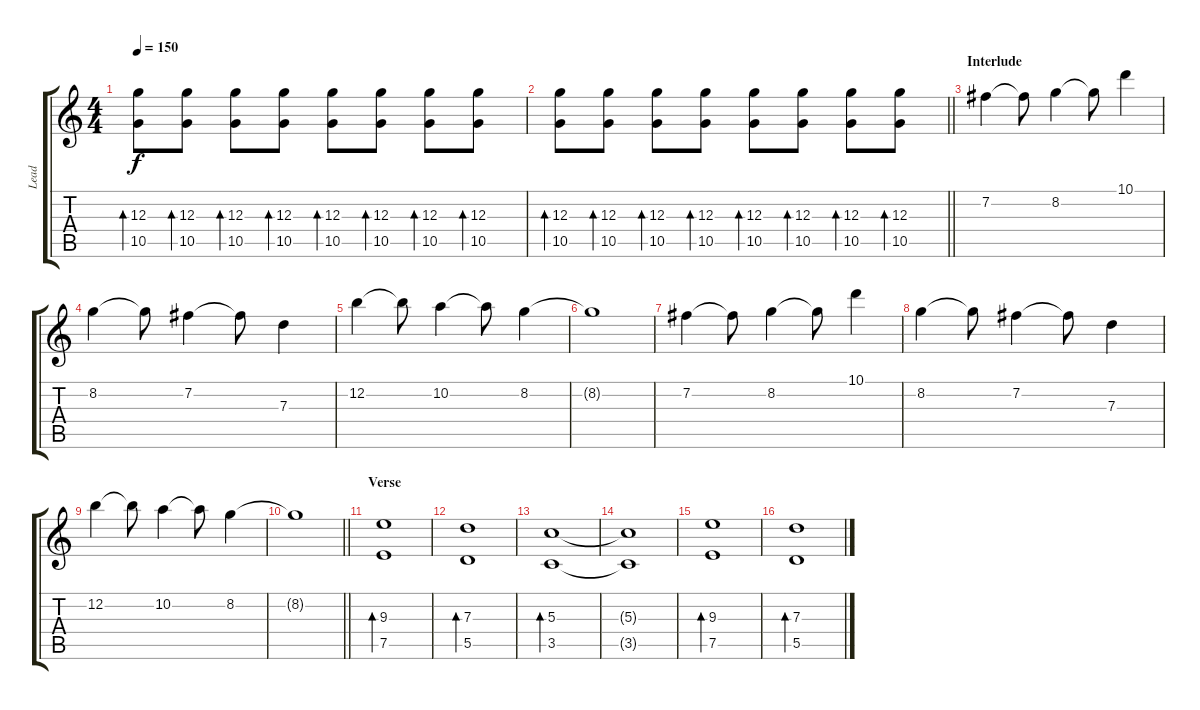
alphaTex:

\track ("Lead" "Lead") {instrument distortionguitar}
\staff {score tabs}
\tuning (E4 B3 G3 D3 A2 E2) {hide}
\ts (4 4)
\tempo 150
\clef g2
\ks c
(12.3 10.5).8{bd 120 dy f} (12.3 10.5).8{bd 120} (12.3 10.5).8{bd 120} (12.3 10.5).8{bd 120} (12.3 10.5).8{bd 120} (12.3 10.5).8{bd 120} (12.3 10.5).8{bd 120} (12.3 10.5).8{bd 120} |
\barLineRight lightlight
(12.3 10.5).8{bd 120} (12.3 10.5).8{bd 120} (12.3 10.5).8{bd 120} (12.3 10.5).8{bd 120} (12.3 10.5).8{bd 120} (12.3 10.5).8{bd 120} (12.3 10.5).8{bd 120} (12.3 10.5).8{bd 120} |
\section ("" "Interlude")
7.2.4{volume 16} 7.2{t}.8 8.2.4 8.2{t}.8 10.1.4 |
8.2.4 8.2{t}.8 7.2.4 7.2{t}.8 7.3.4 |
12.2.4 12.2{t}.8 10.2.4 10.2{t}.8 8.2.4 |
8.2{t}.1 |
7.2.4 7.2{t}.8 8.2.4 8.2{t}.8 10.1.4 |
8.2.4 8.2{t}.8 7.2.4 7.2{t}.8 7.3.4 |
12.2.4 12.2{t}.8 10.2.4 10.2{t}.8 8.2.4 |
\barLineRight lightlight
8.2{t}.1 |
\section ("" "Verse")
(9.3 7.5).1{bd 240} |
(7.3 5.5).1{bd 240} |
(5.3 3.5).1{bd 240} |
(5.3{t} 3.5{t}).1 |
(9.3 7.5).1{bd 240} |
(7.3 5.5).1{bd 240}
